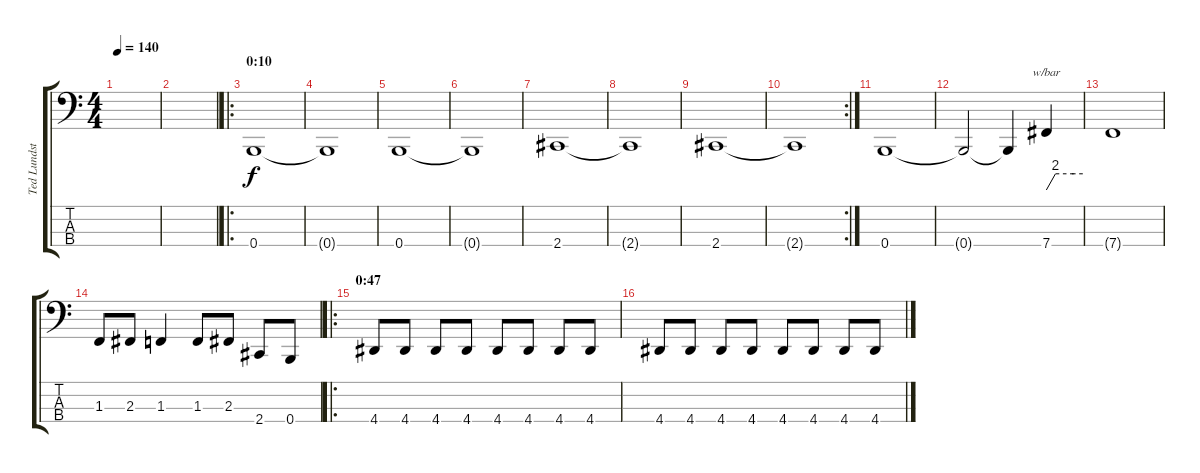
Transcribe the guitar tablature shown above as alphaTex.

\track ("Ted Lundström" "Ted Lundst") {instrument electricbasspick}
\staff {score tabs}
\tuning (D2 A1 E1 B0) {hide}
\ts (4 4)
\tempo 140
\clef f4
\ks c
|
|
\ro
\section ("" "0:10")
0.4.1 |
0.4{t}.1 |
0.4.1 |
0.4{t}.1 |
2.4.1 |
2.4{t}.1 |
2.4.1 |
\rc 2
2.4{t}.1 |
0.4.1 |
0.4{t}.2 0.4{t}.4 7.4.4{tbe (custom default 0 0 15 8 45 8 60 8)} |
7.4{t}.1 |
1.3.8 2.3.8 1.3.4 1.3.8 2.3.8 2.4.8 0.4.8 |
\ro
\section ("" "0:47")
4.4.8 4.4.8 4.4.8 4.4.8 4.4.8 4.4.8 4.4.8 4.4.8 |
4.4.8 4.4.8 4.4.8 4.4.8 4.4.8 4.4.8 4.4.8 4.4.8
